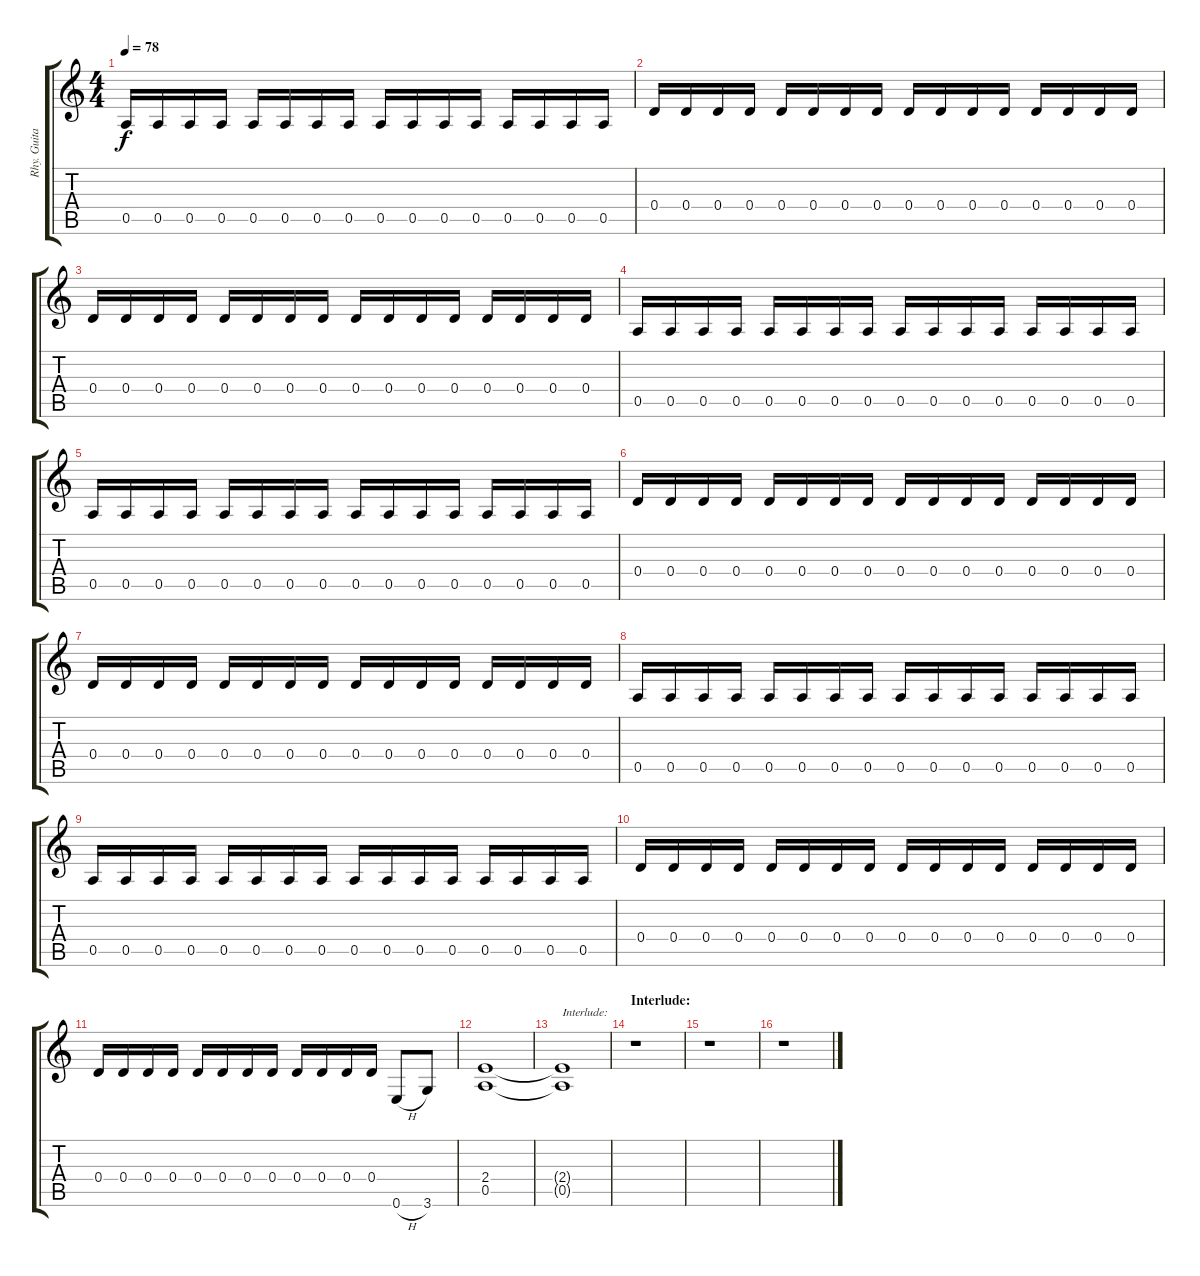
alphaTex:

\track ("Rhy. Guitar 2" "Rhy. Guita") {instrument distortionguitar}
\staff {score tabs}
\tuning (E4 B3 G3 D3 A2 E2) {hide}
\ts (4 4)
\tempo 78
\clef g2
\ks c
0.5.16{dy f} 0.5.16 0.5.16 0.5.16 0.5.16 0.5.16 0.5.16 0.5.16 0.5.16 0.5.16 0.5.16 0.5.16 0.5.16 0.5.16 0.5.16 0.5.16 |
0.4.16 0.4.16 0.4.16 0.4.16 0.4.16 0.4.16 0.4.16 0.4.16 0.4.16 0.4.16 0.4.16 0.4.16 0.4.16 0.4.16 0.4.16 0.4.16 |
0.4.16 0.4.16 0.4.16 0.4.16 0.4.16 0.4.16 0.4.16 0.4.16 0.4.16 0.4.16 0.4.16 0.4.16 0.4.16 0.4.16 0.4.16 0.4.16 |
0.5.16 0.5.16 0.5.16 0.5.16 0.5.16 0.5.16 0.5.16 0.5.16 0.5.16 0.5.16 0.5.16 0.5.16 0.5.16 0.5.16 0.5.16 0.5.16 |
0.5.16 0.5.16 0.5.16 0.5.16 0.5.16 0.5.16 0.5.16 0.5.16 0.5.16 0.5.16 0.5.16 0.5.16 0.5.16 0.5.16 0.5.16 0.5.16 |
0.4.16 0.4.16 0.4.16 0.4.16 0.4.16 0.4.16 0.4.16 0.4.16 0.4.16 0.4.16 0.4.16 0.4.16 0.4.16 0.4.16 0.4.16 0.4.16 |
0.4.16 0.4.16 0.4.16 0.4.16 0.4.16 0.4.16 0.4.16 0.4.16 0.4.16 0.4.16 0.4.16 0.4.16 0.4.16 0.4.16 0.4.16 0.4.16 |
0.5.16 0.5.16 0.5.16 0.5.16 0.5.16 0.5.16 0.5.16 0.5.16 0.5.16 0.5.16 0.5.16 0.5.16 0.5.16 0.5.16 0.5.16 0.5.16 |
0.5.16 0.5.16 0.5.16 0.5.16 0.5.16 0.5.16 0.5.16 0.5.16 0.5.16 0.5.16 0.5.16 0.5.16 0.5.16 0.5.16 0.5.16 0.5.16 |
0.4.16 0.4.16 0.4.16 0.4.16 0.4.16 0.4.16 0.4.16 0.4.16 0.4.16 0.4.16 0.4.16 0.4.16 0.4.16 0.4.16 0.4.16 0.4.16 |
0.4.16 0.4.16 0.4.16 0.4.16 0.4.16 0.4.16 0.4.16 0.4.16 0.4.16 0.4.16 0.4.16 0.4.16 0.6{h}.8 3.6.8 |
(2.4 0.5).1 |
(2.4{t} 0.5{t}).1{txt "Interlude:"} |
\section ("" "Interlude:")
r.1 |
r.1 |
r.1
